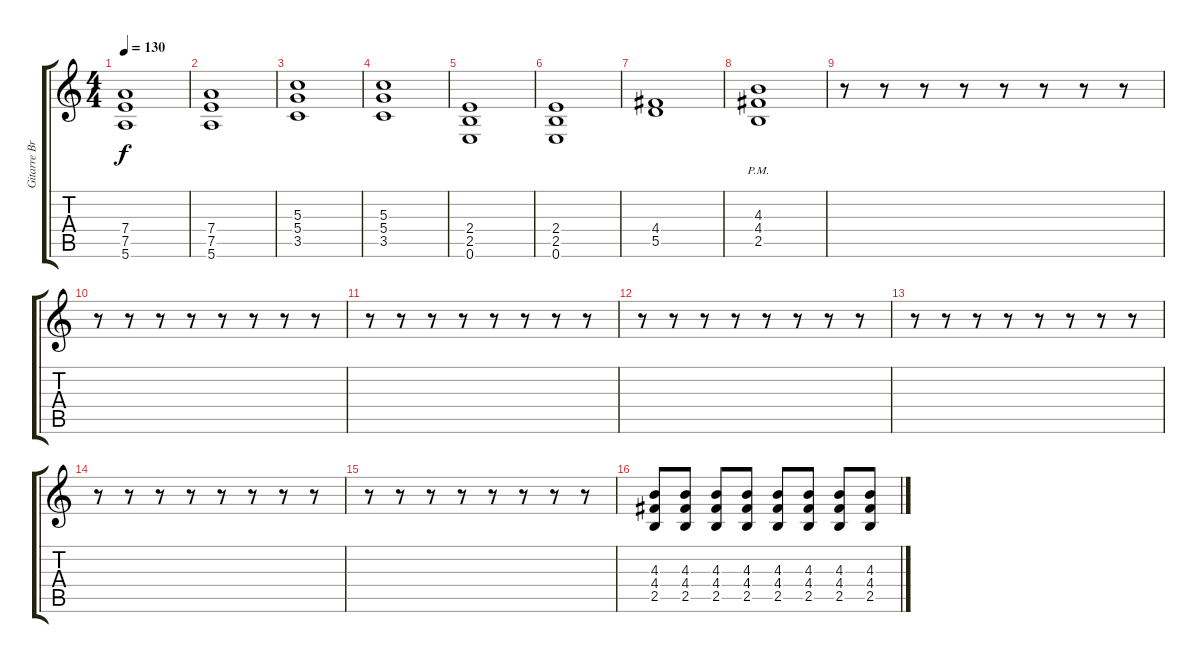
\track ("Gitarre Breiti" "Gitarre Br") {instrument distortionguitar}
\staff {score tabs}
\tuning (E4 B3 G3 D3 A2 E2) {hide}
\ts (4 4)
\tempo 130
\clef g2
\ks c
(7.4 7.5 5.6).1{dy f} |
(7.4 7.5 5.6).1 |
(5.3 5.4 3.5).1 |
(5.3 5.4 3.5).1 |
(2.4 2.5 0.6).1 |
(2.4 2.5 0.6).1 |
(4.4 5.5).1 |
(4.3{pm} 4.4{pm} 2.5{pm}).1 |
r.8 r.8 r.8 r.8 r.8 r.8 r.8 r.8 |
r.8 r.8 r.8 r.8 r.8 r.8 r.8 r.8 |
r.8 r.8 r.8 r.8 r.8 r.8 r.8 r.8 |
r.8 r.8 r.8 r.8 r.8 r.8 r.8 r.8 |
r.8 r.8 r.8 r.8 r.8 r.8 r.8 r.8 |
r.8 r.8 r.8 r.8 r.8 r.8 r.8 r.8 |
r.8 r.8 r.8 r.8 r.8 r.8 r.8 r.8 |
(4.3 4.4 2.5).8 (4.3 4.4 2.5).8 (4.3 4.4 2.5).8 (4.3 4.4 2.5).8 (4.3 4.4 2.5).8 (4.3 4.4 2.5).8 (4.3 4.4 2.5).8 (4.3 4.4 2.5).8
